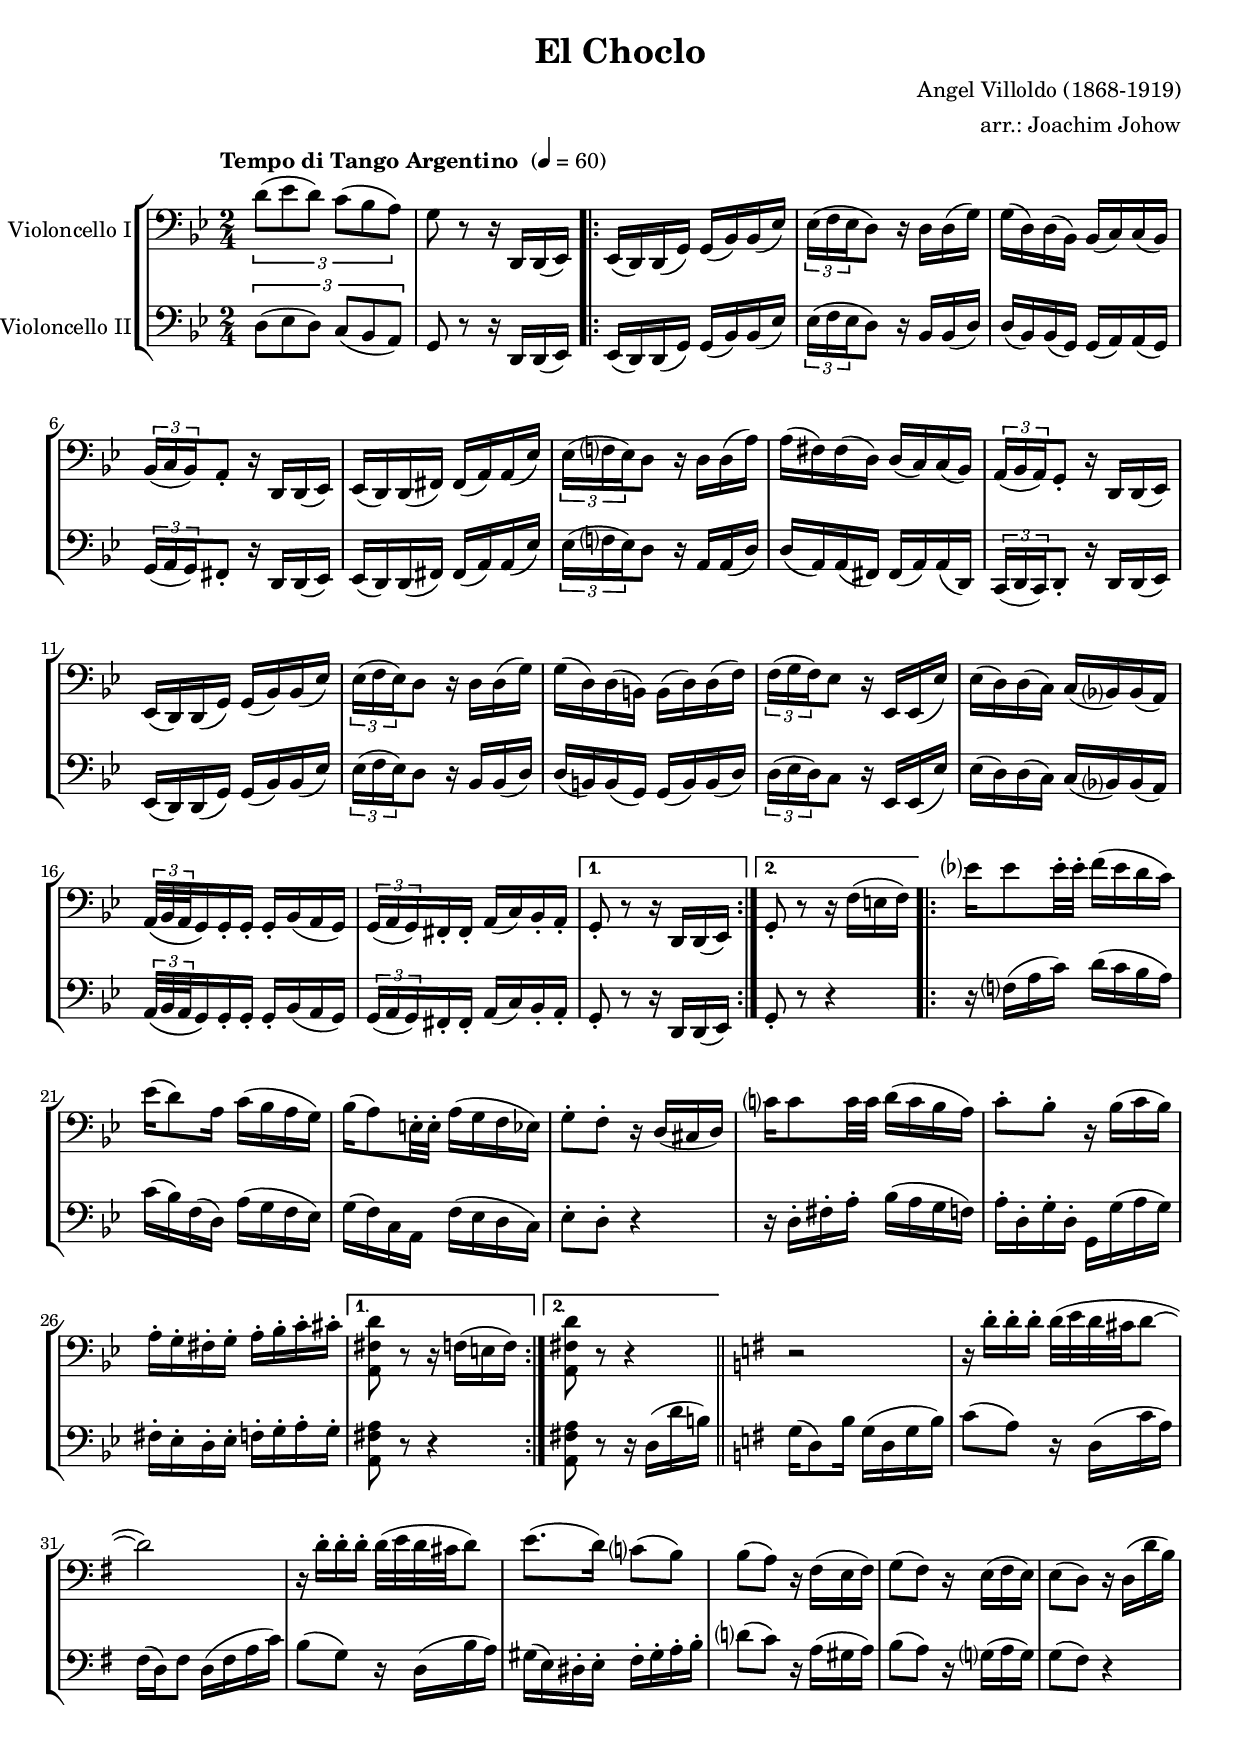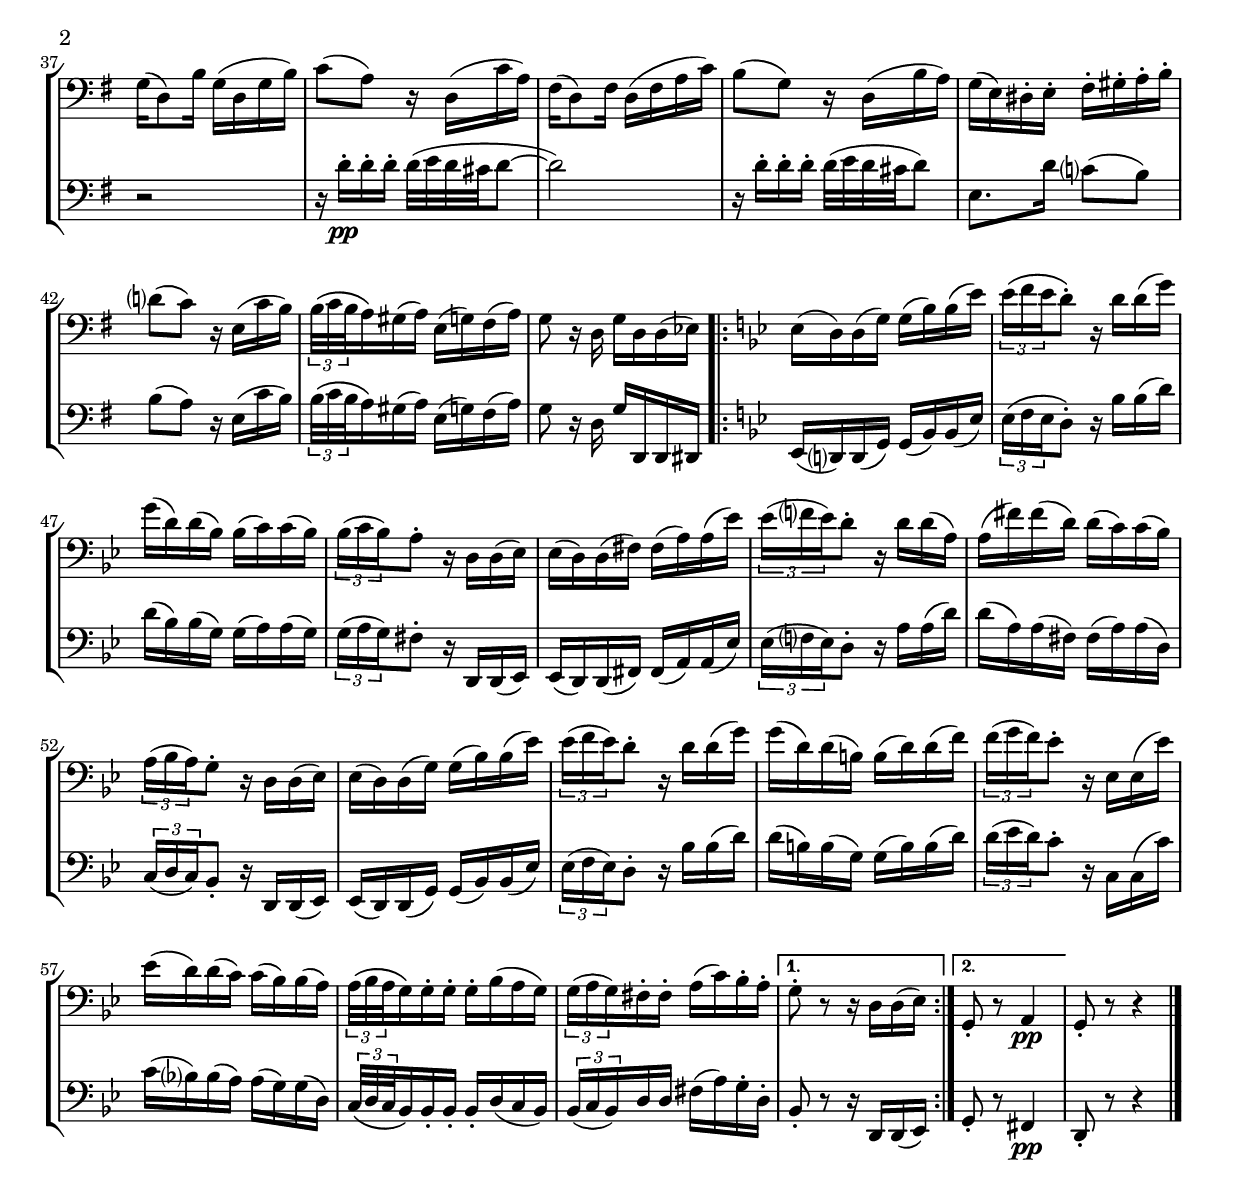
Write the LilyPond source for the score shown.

\version "2.14.2"
\include "deutsch.ly"

#(set-global-staff-size 19)

\header {
  title = "El Choclo"
  composer = "Angel Villoldo (1868-1919)"
  arranger = "arr.: Joachim Johow"
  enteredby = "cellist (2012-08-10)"
}

voiceconsts = {
 \key f \major
 \time 2/4
 \clef "bass"
% \numericTimeSignature
 \compressFullBarRests
 \tempo "Tempo di Tango Argentino " 4=60
}

%minstr = "harpsichord"
mihi = "clarinet"
%minstr = "accordion"
milo = "bassoon"

moral = \markup \italic "molto rall."

va = \relative c''' {
  \voiceconsts

  \times 2/3 { a8( b a) g( f e) }
  d r r16 a, a( b)
  \repeat volta 2 {
    b( a) a( d) d( f) f( b)
    \times 2/3 { b\( c b } a8\) r16 a a( d)
    d( a) a( f) f( g) g( f)
    \times 2/3 { f( g f) } e8-. r16 a, a( b)

    b( a) a( cis) cis( e) e( b')
    \times 2/3 { b( c? b) } a8 r16 a a( e')
    e( cis) cis( a) a( g) g( f)
    \times 2/3 { e( f e) } d8-. r16 a a( b)
    b( a) a( d) d( f) f( b)
    \times 2/3 { b( c b) } a8 r16 a a( d)

    d( a) a( fis) fis( a) a( c)
    \times 2/3 { c( d c) } b8 r16 b, b( b')
    b( a) a( g) g( f?) f( e)
    \times 2/3 { e32\( f e } d16\) d-. d-. d-. f( e d)
    \times 2/3 { d( e d) } cis-. cis-. e( g) f-. e-.
  }
  \alternative {
    { d8-. r r16 a a( b) }

    { d8-. r r16 c'( h c) }
  }
  \repeat volta 2 {
    b'? b8 b32-. b-. c16( b a g)
    b( a8) e16 g( f e d)
    f( e8) h32-. h-. e16( d c b)
    d8-. c-. r16 a( gis a)

    g'? g8 g32 g a16( g f e)
    g8-. f-. r16 f( g f)
    e-. d-. cis-. d-. e-. f-. g-. gis-.
  }
  \alternative {
    { <e, cis' a'>8 r r16 c'( h c) }
    { <e, cis' a'>8 r r4 }
  } \bar "||" \key d \major

  r2
  r16 a'-. a-. a-. a32( h a gis a8~
  a2)
  r16 a-. a-. a-. a32( h a gis a8)
  h8.( a16) g?8( fis)
  fis( e) r16 cis( h cis)

  d8( cis) r16 h( cis h)
  h8( a) r16 a( a' fis)
  d( a8) fis'16 d( a d fis)
  g8( e) r16 a,( g' e)
  cis( a8) cis16 a( cis e g)

  fis8( d) r16 a( fis' e)
  d( h) ais-. h-. cis-. dis-. e-. fis-.
  a?8( g) r16 h,( g' fis)
  \times 2/3 { fis32\( g fis } e16\) dis( e) h( d) cis( e)
  d8 r16 a d a a( b) \key f \major

  \repeat volta 2 {
    b( a) a( d) d( f) f( b)
    \times 2/3 { b\( c b } a8-.\) r16 a a( d)
    d( a) a( f) f( g) g( f)
    \times 2/3 { f( g f) } e8-. r16 a, a( b)
    b( a) a( cis) cis( e) e( b')

    \times 2/3 { b( c? b) } a8-. r16 a a( e)
    e( cis') cis( a) a( g) g( f)
    \times 2/3 { e( f e) } d8-. r16 a a( b)
    b( a) a( d) d( f) f( b)
    \times 2/3 { b( c b) } a8-. r16 a a( d)

    d( a) a( fis) fis( a) a( c)
    \times 2/3 { c( d c) } b8-. r16 b, b( b')
    b( a) a( g) g( f) f( e)
    \times 2/3 { e32\( f e } d16\) d-. d-. d-. f( e d)
    \times 2/3 { d( e d) } cis-. cis-. e( g) f-. e-.
  }
  \alternative {
    { d8-. r r16 a a( b) }
    { d,8-. r e4\pp }
  }
  d8-. r r4 \bar "|."
}

vb = \relative c'' {
  \voiceconsts

  \times 2/3 { a8( b a) g( f e) }
  d r r16 a a( b)
  \repeat volta 2 {
    b( a) a( d) d( f) f( b)
    \times 2/3 { b\( c b } a8\) r16 f f( a)
    a( f) f( d) d( e) e( d)
    \times 2/3 { d( e d) } cis8-. r16 a a( b)

    b( a) a( cis) cis( e) e( b')
    \times 2/3 { b( c? b) } a8 r16 e e( a)
    a( e) e( cis) cis( e) e( a,)
    \times 2/3 { g( a g) } a8-. r16 a a( b)
    b( a) a( d) d( f) f( b)
    \times 2/3 { b( c b) } a8 r16 f f( a)

    a( fis) fis( d) d( fis) fis( a)
    \times 2/3 { a( b a) } g8 r16 b, b( b')
    b( a) a( g) g( f?) f( e)
    \times 2/3 { e32\( f e } d16\) d-. d-. d-. f( e d)
    \times 2/3 { d( e d) } cis-. cis-. e( g) f-. e-.
  }
  \alternative {
    { d8-. r r16 a a( b) }

    { d8-. r r4 }
  }
  \repeat volta 2 {
    r16 c'?( e g) a( g f e)
    g( f) c( a) e'( d c b)
    d( c) g e c'( b a g)
    b8-. a-. r4

    r16 a-. cis-. e-. f( e d c)
    e-. a,-. d-. a-. d, d'( e d)
    cis-. b-. a-. b-. c-. d-. e-. d-.
  }
  \alternative {
    { <e, cis' e>8 r r4 }
    { <e cis' e>8 r r16 a( a' fis) }
  } \bar "||" \key d \major

  d( a8) fis'16 d( a d fis)
  g8( e) r16 a,( g' e)
  cis( a) cis8 a16( cis e g)
  fis8( d) r16 a( fis' e)
  dis( h) ais-. h-. cis-. dis-. e-. fis-.
  a?8( g) r16 e( dis e)

  fis8( e) r16 d?( e d)
  d8( cis) r4
  r2
  r16 a'-.\pp a-. a-. a32( h a gis a8~
  a2)

  r16 a-. a-. a-. a32( h a gis a8)
  h,8. a'16 g?8( fis)
  fis( e) r16 h( g' fis)
  \times 2/3 { fis32\( g fis } e16\) dis( e) h( d) cis( e)
  d8 r16 a d a, a ais \key f \major

  \repeat volta 2 {
    b( a?) a( d) d( f) f( b)
    \times 2/3 { b\( c b } a8-.\) r16 f' f( a)
    a( f) f( d) d( e) e( d)
    \times 2/3 { d( e d) } cis8-. r16 a, a( b)
    b( a) a( cis) cis( e) e( b')

    \times 2/3 { b( c? b) } a8-. r16 e' e( a)
    a( e) e( cis) cis( e) e( a,)
    \times 2/3 { g( a g) } f8-. r16 a, a( b)
    b( a) a( d) d( f) f( b)
    \times 2/3 { b( c b) } a8-. r16 f' f( a)

    a( fis) fis( d) d( fis) fis( a)
    \times 2/3 { a( b a) } g8-. r16 g, g( g')
    g( f?) f( e) e( d) d( a)
    \times 2/3 { g32\( a g } f16\) f-. f-. f-. a( g f)

    \times 2/3 { f( g f) } a a cis( e) d-. a-.
  }
  \alternative {
    { f8-. r r16 a, a( b) }
    { d8-. r cis4\pp }
  }
  a8-. r r4 \bar "|."
}


music = \new StaffGroup <<
      \new Staff {
	\set Staff.midiInstrument = \milo
	\set Staff.instrumentName = #"Violoncello I"
	\transpose f b,, { \va }
      }

      \new Staff {
	\set Staff.midiInstrument = \milo
	\set Staff.instrumentName = #"Violoncello II"
	\transpose f b,, { \vb }
      }
>>

\book {
  \score {
    \music
    \layout {}
  }

  \score {
    \unfoldRepeats \music

    \midi {
      \context {
        \Score
      }
    }
  }
}
